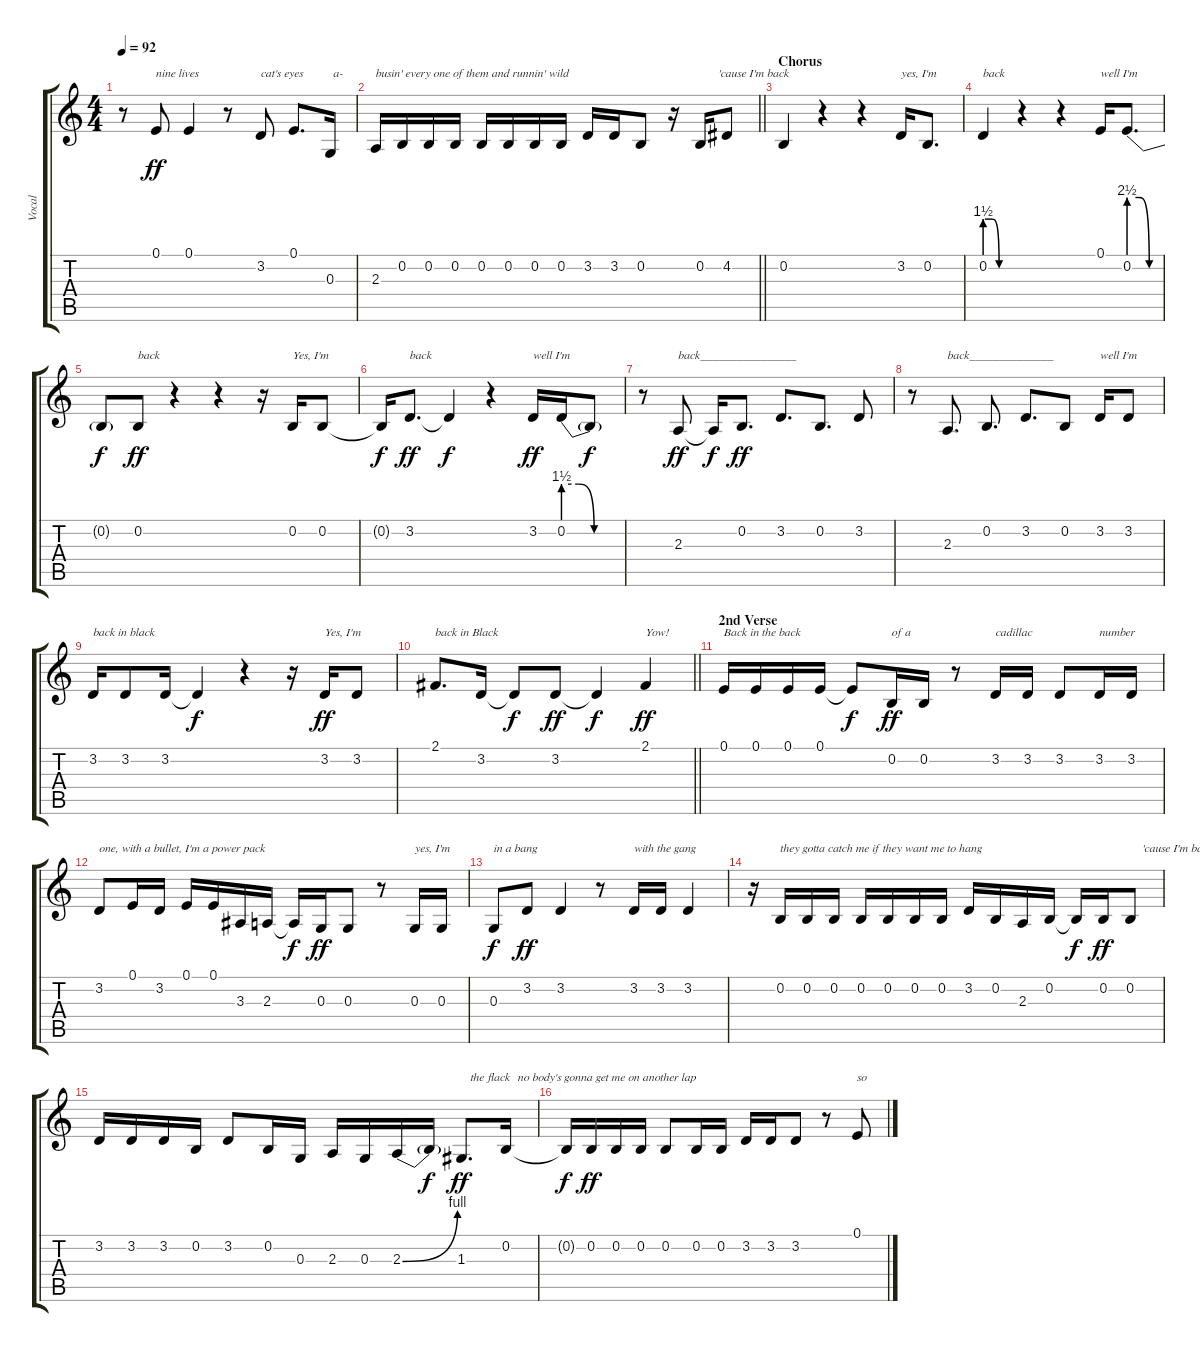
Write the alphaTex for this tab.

\track ("Vocal" "Vocal") {instrument cello}
\staff {score tabs}
\tuning (E4 B3 G3 D3 A2 E2) {hide}
\ts (4 4)
\tempo 92
\clef g2
\ks c
r.8{dy ff} 0.1.8{txt "nine lives"} 0.1.4 r.8 3.2.8{txt "cat's eyes"} 0.1.8{d} 0.3.16{txt " a-"} |
\barLineRight lightlight
2.3.16{txt "busin' every one of them and runnin' wild"} 0.2.16 0.2.16 0.2.16 0.2.16 0.2.16 0.2.16 0.2.16 3.2.16 3.2.16 0.2.8 r.16 0.2.16{txt "      'cause I'm back"} 4.2.8 |
\section ("" "Chorus")
0.2.4 r.4 r.4 3.2.16{txt "yes, I'm"} 0.2.8{d} |
0.2{be (custom 0 6 15 6 30 0 40 0 60 0)}.4{txt "back"} r.4 r.4 0.1.16{txt "well I'm"} 0.2{be (custom 0 10 20 10 40 0 60 0)}.8{d} |
0.2{t}.8{dy f} 0.2.8{txt "back" dy ff} r.4 r.4 r.16 0.2.16{txt "Yes, I'm"} 0.2.8 |
0.2{t}.16{dy f} 3.2.8{d txt "back" dy ff} 3.2{t}.4{dy f} r.4 3.2.16{txt "well I'm" dy ff} 0.2{be (custom 0 6 15 6 30 0 40 0 60 0)}.16 0.2{t}.8{dy f} |
r.8 2.3.8{txt "back________________" dy ff} 2.3{t}.16{dy f} 0.2.8{d dy ff} 3.2.8{d} 0.2.8{d} 3.2.8 |
r.8 2.3.8{d txt "back______________"} 0.2.8{d} 3.2.8{d} 0.2.8 3.2.16{txt "well I'm"} 3.2.8 |
3.2.16{txt "back in black"} 3.2.8 3.2.16 3.2{t}.4{dy f} r.4 r.16 3.2.16{txt "Yes, I'm" dy ff} 3.2.8 |
\barLineRight lightlight
2.1.8{d txt "back in Black"} 3.2.16 3.2{t}.8{dy f} 3.2.8{dy ff} 3.2{t}.4{dy f} 2.1.4{txt "Yow!" dy ff} |
\section ("" "2nd Verse")
0.1.16{txt "Back in the back"} 0.1.16 0.1.16 0.1.16 0.1{t}.8{dy f} 0.2.16{txt "of a" dy ff} 0.2.16 r.8 3.2.16{txt "cadillac"} 3.2.16 3.2.8 3.2.16{txt "number"} 3.2.16 |
3.2.8{txt "one, with a bullet, I'm a power pack"} 0.1.16 3.2.16 0.1.16 0.1.16 3.3.16 2.3.16 2.3{t}.16{dy f} 0.3.16{dy ff} 0.3.8 r.8 0.3.16{txt "yes, I'm"} 0.3.16 |
0.3.8{txt "in a bang" dy f} 3.2.8{dy ff} 3.2.4 r.8 3.2.16{txt "with the gang"} 3.2.16 3.2.4 |
r.16 0.2.16{txt "they gotta catch me if they want me to hang"} 0.2.16 0.2.16 0.2.16 0.2.16 0.2.16 0.2.16 3.2.16 0.2.16 2.3.16 0.2.16 0.2{t}.16{dy f} 0.2.16{dy ff} 0.2.8{txt "    'cause I'm back on the track and I'm beating"} |
3.2.16 3.2.16 3.2.16 0.2.16 3.2.8 0.2.16 0.3.16 2.3.16 0.3.16 2.3{be (bend 0 0 60 4)}.16 2.3{t}.16{dy f} 1.3.8{d txt "   the flack" dy ff} 0.2.16{txt "    no body's gonna get me on another lap"} |
0.2{t}.16{dy f} 0.2.16{dy ff} 0.2.16 0.2.16 0.2.8 0.2.16 0.2.16 3.2.16 3.2.16 3.2.8 r.8 0.1.8{txt "so"}
